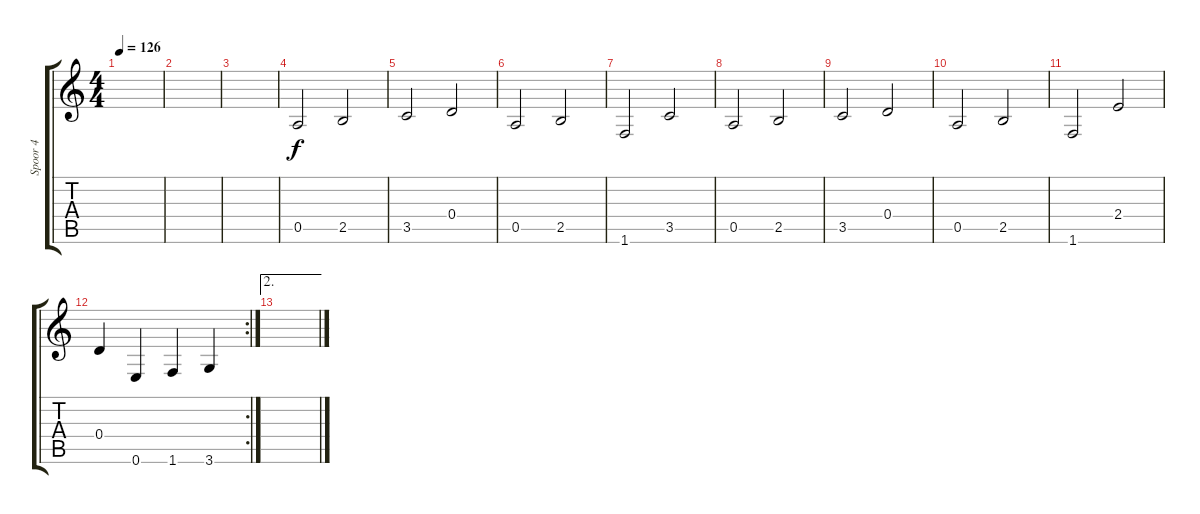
\track ("Spoor 4" "Spoor 4") {instrument electricbassfinger}
\staff {score tabs}
\tuning (E4 B3 G3 D3 A2 E2) {hide}
\ts (4 4)
\tempo 126
\clef g2
\ks c
|
|
|
0.5.2 2.5.2 |
3.5.2 0.4.2 |
0.5.2 2.5.2 |
1.6.2 3.5.2 |
0.5.2 2.5.2 |
3.5.2 0.4.2 |
0.5.2 2.5.2 |
1.6.2 2.4.2 |
\rc 2
0.4.4 0.6.4 1.6.4 3.6.4 |
\ae 2
